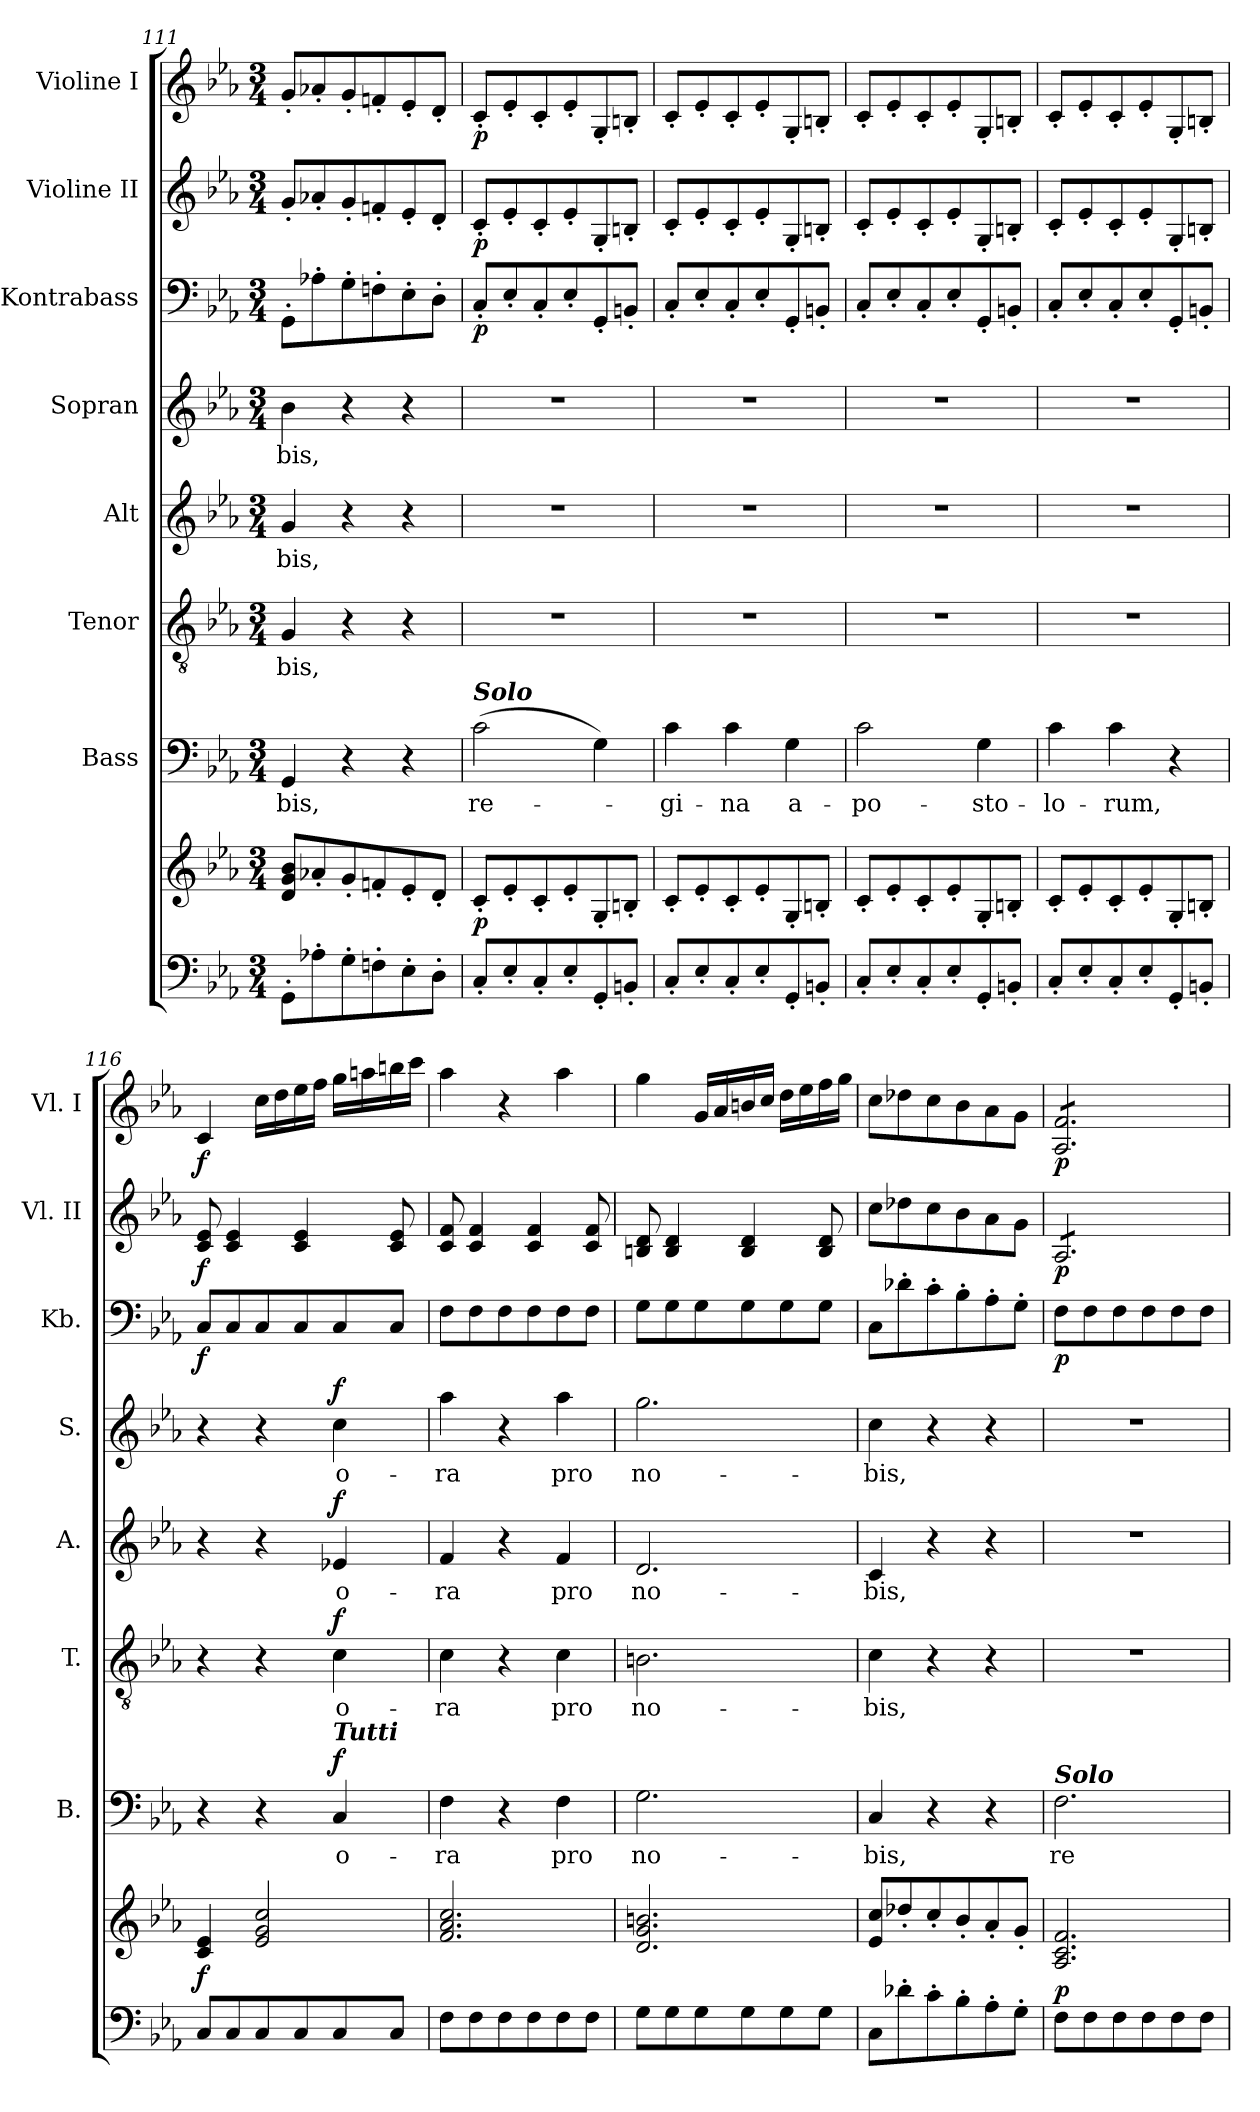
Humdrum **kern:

**kern	**kern	**dynam	**kern	**text	**dynam	**kern	**text	**dynam	**kern	**text	**dynam	**kern	**text	**dynam	**kern	**dynam	**kern	**dynam	**kern	**dynam
*part8	*part8	*part8	*part7	*part7	*part7	*part6	*part6	*part6	*part5	*part5	*part5	*part4	*part4	*part4	*part3	*part3	*part2	*part2	*part1	*part1
*staff9	*staff8	*staff8/9	*staff7	*staff7	*staff7	*staff6	*staff6	*staff6	*staff5	*staff5	*staff5	*staff4	*staff4	*staff4	*staff3	*staff3	*staff2	*staff2	*staff1	*staff1
*	*	*	*I"Bass	*	*	*I"Tenor	*	*	*I"Alt	*	*	*I"Sopran	*	*	*I"Kontrabass	*	*I"Violine II	*	*I"Violine I	*
*	*	*	*I'B.	*	*	*I'T.	*	*	*I'A.	*	*	*I'S.	*	*	*I'Kb.	*	*I'Vl. II	*	*I'Vl. I	*
!!LO:LB:g=z
*clefF4	*clefG2	*	*clefF4	*	*	*clefGv2	*	*	*clefG2	*	*	*clefG2	*	*	*clefF4	*	*clefG2	*	*clefG2	*
*	*	*	*	*	*	*	*	*	*	*	*	*	*	*	*ITrd7c12	*	*	*	*	*
*k[b-e-a-]	*k[b-e-a-]	*	*k[b-e-a-]	*	*	*k[b-e-a-]	*	*	*k[b-e-a-]	*	*	*k[b-e-a-]	*	*	*k[b-e-a-]	*	*k[b-e-a-]	*	*k[b-e-a-]	*
*E-:	*E-:	*	*E-:	*	*	*E-:	*	*	*E-:	*	*	*E-:	*	*	*E-:	*	*E-:	*	*E-:	*
*M3/4	*M3/4	*	*M3/4	*	*	*M3/4	*	*	*M3/4	*	*	*M3/4	*	*	*M3/4	*	*M3/4	*	*M3/4	*
=111	=111	=111	=111	=111	=111	=111	=111	=111	=111	=111	=111	=111	=111	=111	=111	=111	=111	=111	=111	=111
!	!	!	!	!LO:LY:b	!	!	!LO:LY:b	!	!	!LO:LY:b	!	!	!LO:LY:b	!	!	!	!	!	!	!
8GG'>\L	8d/ 8g/ 8b-/L	.	4GG/	-bis,	.	4G/	-bis,	.	4g/	-bis,	.	4b-\	-bis,	.	8GGG'>\L	.	8g'</L	.	8g'</L	.
8A-X'>\	8a-X'</	.	.	.	.	.	.	.	.	.	.	.	.	.	8AA-X'>\	.	8a-X'</	.	8a-X'</	.
8G'>\	8g'</	.	4r	.	.	4r	.	.	4r	.	.	4r	.	.	8GG'>\	.	8g'</	.	8g'</	.
8Fn'>\	8fn'</	.	.	.	.	.	.	.	.	.	.	.	.	.	8FFn'>\	.	8fn'</	.	8fn'</	.
8E-'>\	8e-'</	.	4r	.	.	4r	.	.	4r	.	.	4r	.	.	8EE-'>\	.	8e-'</	.	8e-'</	.
8D'>\J	8d'</J	.	.	.	.	.	.	.	.	.	.	.	.	.	8DD'>\J	.	8d'</J	.	8d'</J	.
=112	=112	=112	=112	=112	=112	=112	=112	=112	=112	=112	=112	=112	=112	=112	=112	=112	=112	=112	=112	=112
!	!	!	!LO:TX:a:Bi:t=Solo	!	!	!	!	!	!	!	!	!	!	!	!	!	!	!	!	!
!	!	!LO:DY:a=2	!	!LO:LY:b	!	!	!	!	!	!	!	!	!	!	!	!LO:DY:b	!	!LO:DY:b	!	!LO:DY:b
8C'</L	8c'</L	p	(>2c\	re-	.	2.r	.	.	2.r	.	.	2.r	.	.	8CC'</L	p	8c'</L	p	8c'</L	p
8E-'</	8e-'</	.	.	.	.	.	.	.	.	.	.	.	.	.	8EE-'</	.	8e-'</	.	8e-'</	.
8C'</	8c'</	.	.	.	.	.	.	.	.	.	.	.	.	.	8CC'</	.	8c'</	.	8c'</	.
8E-'</	8e-'</	.	.	.	.	.	.	.	.	.	.	.	.	.	8EE-'</	.	8e-'</	.	8e-'</	.
8GG'</	8G'</	.	4G\)	.	.	.	.	.	.	.	.	.	.	.	8GGG'</	.	8G'</	.	8G'</	.
8BBn'</J	8Bn'</J	.	.	.	.	.	.	.	.	.	.	.	.	.	8BBBn'</J	.	8Bn'</J	.	8Bn'</J	.
=113	=113	=113	=113	=113	=113	=113	=113	=113	=113	=113	=113	=113	=113	=113	=113	=113	=113	=113	=113	=113
!	!	!	!	!LO:LY:b	!	!	!	!	!	!	!	!	!	!	!	!	!	!	!	!
8C'</L	8c'</L	.	4c\	-gi-	.	2.r	.	.	2.r	.	.	2.r	.	.	8CC'</L	.	8c'</L	.	8c'</L	.
8E-'</	8e-'</	.	.	.	.	.	.	.	.	.	.	.	.	.	8EE-'</	.	8e-'</	.	8e-'</	.
!	!	!	!	!LO:LY:b	!	!	!	!	!	!	!	!	!	!	!	!	!	!	!	!
8C'</	8c'</	.	4c\	-na	.	.	.	.	.	.	.	.	.	.	8CC'</	.	8c'</	.	8c'</	.
8E-'</	8e-'</	.	.	.	.	.	.	.	.	.	.	.	.	.	8EE-'</	.	8e-'</	.	8e-'</	.
!	!	!	!	!LO:LY:b	!	!	!	!	!	!	!	!	!	!	!	!	!	!	!	!
8GG'</	8G'</	.	4G\	a-	.	.	.	.	.	.	.	.	.	.	8GGG'</	.	8G'</	.	8G'</	.
8BBn'</J	8Bn'</J	.	.	.	.	.	.	.	.	.	.	.	.	.	8BBBn'</J	.	8Bn'</J	.	8Bn'</J	.
=114	=114	=114	=114	=114	=114	=114	=114	=114	=114	=114	=114	=114	=114	=114	=114	=114	=114	=114	=114	=114
!	!	!	!	!LO:LY:b	!	!	!	!	!	!	!	!	!	!	!	!	!	!	!	!
8C'</L	8c'</L	.	2c\	-po-	.	2.r	.	.	2.r	.	.	2.r	.	.	8CC'</L	.	8c'</L	.	8c'</L	.
8E-'</	8e-'</	.	.	.	.	.	.	.	.	.	.	.	.	.	8EE-'</	.	8e-'</	.	8e-'</	.
8C'</	8c'</	.	.	.	.	.	.	.	.	.	.	.	.	.	8CC'</	.	8c'</	.	8c'</	.
8E-'</	8e-'</	.	.	.	.	.	.	.	.	.	.	.	.	.	8EE-'</	.	8e-'</	.	8e-'</	.
!	!	!	!	!LO:LY:b	!	!	!	!	!	!	!	!	!	!	!	!	!	!	!	!
8GG'</	8G'</	.	4G\	-sto-	.	.	.	.	.	.	.	.	.	.	8GGG'</	.	8G'</	.	8G'</	.
8BBn'</J	8Bn'</J	.	.	.	.	.	.	.	.	.	.	.	.	.	8BBBn'</J	.	8Bn'</J	.	8Bn'</J	.
=115	=115	=115	=115	=115	=115	=115	=115	=115	=115	=115	=115	=115	=115	=115	=115	=115	=115	=115	=115	=115
!	!	!	!	!LO:LY:b	!	!	!	!	!	!	!	!	!	!	!	!	!	!	!	!
8C'</L	8c'</L	.	4c\	-lo-	.	2.r	.	.	2.r	.	.	2.r	.	.	8CC'</L	.	8c'</L	.	8c'</L	.
8E-'</	8e-'</	.	.	.	.	.	.	.	.	.	.	.	.	.	8EE-'</	.	8e-'</	.	8e-'</	.
!	!	!	!	!LO:LY:b	!	!	!	!	!	!	!	!	!	!	!	!	!	!	!	!
8C'</	8c'</	.	4c\	-rum,	.	.	.	.	.	.	.	.	.	.	8CC'</	.	8c'</	.	8c'</	.
8E-'</	8e-'</	.	.	.	.	.	.	.	.	.	.	.	.	.	8EE-'</	.	8e-'</	.	8e-'</	.
8GG'</	8G'</	.	4r	.	.	.	.	.	.	.	.	.	.	.	8GGG'</	.	8G'</	.	8G'</	.
8BBn'</J	8Bn'</J	.	.	.	.	.	.	.	.	.	.	.	.	.	8BBBn'</J	.	8Bn'</J	.	8Bn'</J	.
=116	=116	=116	=116	=116	=116	=116	=116	=116	=116	=116	=116	=116	=116	=116	=116	=116	=116	=116	=116	=116
!	!	!LO:DY:a=2	!	!	!	!	!	!	!	!	!	!	!	!	!	!LO:DY:b	!	!LO:DY:b	!	!LO:DY:b
8C/L	4c/ 4e-/	f	4r	.	.	4r	.	.	4r	.	.	4r	.	.	8CC/L	f	8c/ 8e-/	f	4c/	f
8C/	.	.	.	.	.	.	.	.	.	.	.	.	.	.	8CC/	.	4c/ 4e-/	.	.	.
8C/	2e-/ 2g/ 2cc/	.	4r	.	.	4r	.	.	4r	.	.	4r	.	.	8CC/	.	.	.	16cc\LL	.
.	.	.	.	.	.	.	.	.	.	.	.	.	.	.	.	.	.	.	16dd\	.
8C/	.	.	.	.	.	.	.	.	.	.	.	.	.	.	8CC/	.	4c/ 4e-/	.	16ee-\	.
.	.	.	.	.	.	.	.	.	.	.	.	.	.	.	.	.	.	.	16ff\JJ	.
!	!	!	!LO:TX:a:Bi:t=Tutti	!	!	!	!	!	!	!	!	!	!	!	!	!	!	!	!	!
!	!	!	!	!LO:LY:b	!LO:DY:a	!	!LO:LY:b	!LO:DY:a	!	!LO:LY:b	!LO:DY:a	!	!LO:LY:b	!LO:DY:a	!	!	!	!	!	!
8C/	.	.	4C/	o-	f	4c\	o-	f	4e-X/	o-	f	4cc\	o-	f	8CC/	.	.	.	16gg\LL	.
.	.	.	.	.	.	.	.	.	.	.	.	.	.	.	.	.	.	.	16aan\	.
8C/J	.	.	.	.	.	.	.	.	.	.	.	.	.	.	8CC/J	.	8c/ 8e-/	.	16bbn\	.
.	.	.	.	.	.	.	.	.	.	.	.	.	.	.	.	.	.	.	16ccc\JJ	.
=117	=117	=117	=117	=117	=117	=117	=117	=117	=117	=117	=117	=117	=117	=117	=117	=117	=117	=117	=117	=117
!	!	!	!	!LO:LY:b	!	!	!LO:LY:b	!	!	!LO:LY:b	!	!	!LO:LY:b	!	!	!	!	!	!	!
8F\L	2.f/ 2.a-/ 2.cc/	.	4F\	-ra	.	4c\	-ra	.	4f/	-ra	.	4aa-\	-ra	.	8FF\L	.	8c/ 8f/	.	4aa-\	.
8F\	.	.	.	.	.	.	.	.	.	.	.	.	.	.	8FF\	.	4c/ 4f/	.	.	.
8F\	.	.	4r	.	.	4r	.	.	4r	.	.	4r	.	.	8FF\	.	.	.	4r	.
8F\	.	.	.	.	.	.	.	.	.	.	.	.	.	.	8FF\	.	4c/ 4f/	.	.	.
!	!	!	!	!LO:LY:b	!	!	!LO:LY:b	!	!	!LO:LY:b	!	!	!LO:LY:b	!	!	!	!	!	!	!
8F\	.	.	4F\	pro	.	4c\	pro	.	4f/	pro	.	4aa-\	pro	.	8FF\	.	.	.	4aa-\	.
8F\J	.	.	.	.	.	.	.	.	.	.	.	.	.	.	8FF\J	.	8c/ 8f/	.	.	.
!!LO:PB:g=z
=118	=118	=118	=118	=118	=118	=118	=118	=118	=118	=118	=118	=118	=118	=118	=118	=118	=118	=118	=118	=118
!	!	!	!	!LO:LY:b	!	!	!LO:LY:b	!	!	!LO:LY:b	!	!	!LO:LY:b	!	!	!	!	!	!	!
8G\L	2.d/ 2.g/ 2.bn/	.	2.G\	no-	.	2.Bn\	no-	.	2.d/	no-	.	2.gg\	no-	.	8GG\L	.	8Bn/ 8d/	.	4gg\	.
8G\	.	.	.	.	.	.	.	.	.	.	.	.	.	.	8GG\	.	4B/ 4d/	.	.	.
8G\	.	.	.	.	.	.	.	.	.	.	.	.	.	.	8GG\	.	.	.	16g/LL	.
.	.	.	.	.	.	.	.	.	.	.	.	.	.	.	.	.	.	.	16a-/	.
8G\	.	.	.	.	.	.	.	.	.	.	.	.	.	.	8GG\	.	4B/ 4d/	.	16bn/	.
.	.	.	.	.	.	.	.	.	.	.	.	.	.	.	.	.	.	.	16cc/JJ	.
8G\	.	.	.	.	.	.	.	.	.	.	.	.	.	.	8GG\	.	.	.	16dd\LL	.
.	.	.	.	.	.	.	.	.	.	.	.	.	.	.	.	.	.	.	16ee-\	.
8G\J	.	.	.	.	.	.	.	.	.	.	.	.	.	.	8GG\J	.	8B/ 8d/	.	16ff\	.
.	.	.	.	.	.	.	.	.	.	.	.	.	.	.	.	.	.	.	16gg\JJ	.
=119	=119	=119	=119	=119	=119	=119	=119	=119	=119	=119	=119	=119	=119	=119	=119	=119	=119	=119	=119	=119
!	!	!	!	!LO:LY:b	!	!	!LO:LY:b	!	!	!LO:LY:b	!	!	!LO:LY:b	!	!	!	!	!	!	!
8C\L	8e-/ 8cc/L	.	4C/	-bis,	.	4c\	-bis,	.	4c/	-bis,	.	4cc\	-bis,	.	8CC\L	.	8cc\L	.	8cc\L	.
8d-X'>\	8dd-X'</	.	.	.	.	.	.	.	.	.	.	.	.	.	8D-X'>\	.	8dd-X\	.	8dd-X\	.
8c'>\	8cc'</	.	4r	.	.	4r	.	.	4r	.	.	4r	.	.	8C'>\	.	8cc\	.	8cc\	.
8B-'>\	8b-'</	.	.	.	.	.	.	.	.	.	.	.	.	.	8BB-'>\	.	8b-\	.	8b-\	.
8A-'>\	8a-'</	.	4r	.	.	4r	.	.	4r	.	.	4r	.	.	8AA-'>\	.	8a-\	.	8a-\	.
8G'>\J	8g'</J	.	.	.	.	.	.	.	.	.	.	.	.	.	8GG'>\J	.	8g\J	.	8g\J	.
=120	=120	=120	=120	=120	=120	=120	=120	=120	=120	=120	=120	=120	=120	=120	=120	=120	=120	=120	=120	=120
!	!	!	!LO:TX:a:Bi:t=Solo	!	!	!	!	!	!	!	!	!	!	!	!	!	!	!	!	!
!	!	!LO:DY:a=2	!	!LO:LY:b	!	!	!	!	!	!	!	!	!	!	!	!LO:DY:b	!	!LO:DY:b	!	!LO:DY:b
*	*	*	*	*	*	*	*	*	*	*	*	*	*	*	*	*	*tremolo	*	*	*
*	*	*	*	*	*	*	*	*	*	*	*	*	*	*	*	*	*	*	*tremolo	*
8F\L	2.A-/ 2.c/ 2.f/	p	2.F\	re-	.	2.r	.	.	2.r	.	.	2.r	.	.	8FF\L	p	8A-/L	p	8A-/ 8f/L	p
8F\	.	.	.	.	.	.	.	.	.	.	.	.	.	.	8FF\	.	8A-/	.	8A-/ 8f/	.
8F\	.	.	.	.	.	.	.	.	.	.	.	.	.	.	8FF\	.	8A-/	.	8A-/ 8f/	.
8F\	.	.	.	.	.	.	.	.	.	.	.	.	.	.	8FF\	.	8A-/	.	8A-/ 8f/	.
8F\	.	.	.	.	.	.	.	.	.	.	.	.	.	.	8FF\	.	8A-/	.	8A-/ 8f/	.
8F\J	.	.	.	.	.	.	.	.	.	.	.	.	.	.	8FF\J	.	8A-/J	.	8A-/ 8f/J	.
*	*	*	*	*	*	*	*	*	*	*	*	*	*	*	*	*	*	*	*Xtremolo	*
*	*	*	*	*	*	*	*	*	*	*	*	*	*	*	*	*	*Xtremolo	*	*	*
=	=	=	=	=	=	=	=	=	=	=	=	=	=	=	=	=	=	=	=	=
*-	*-	*-	*-	*-	*-	*-	*-	*-	*-	*-	*-	*-	*-	*-	*-	*-	*-	*-	*-	*-
